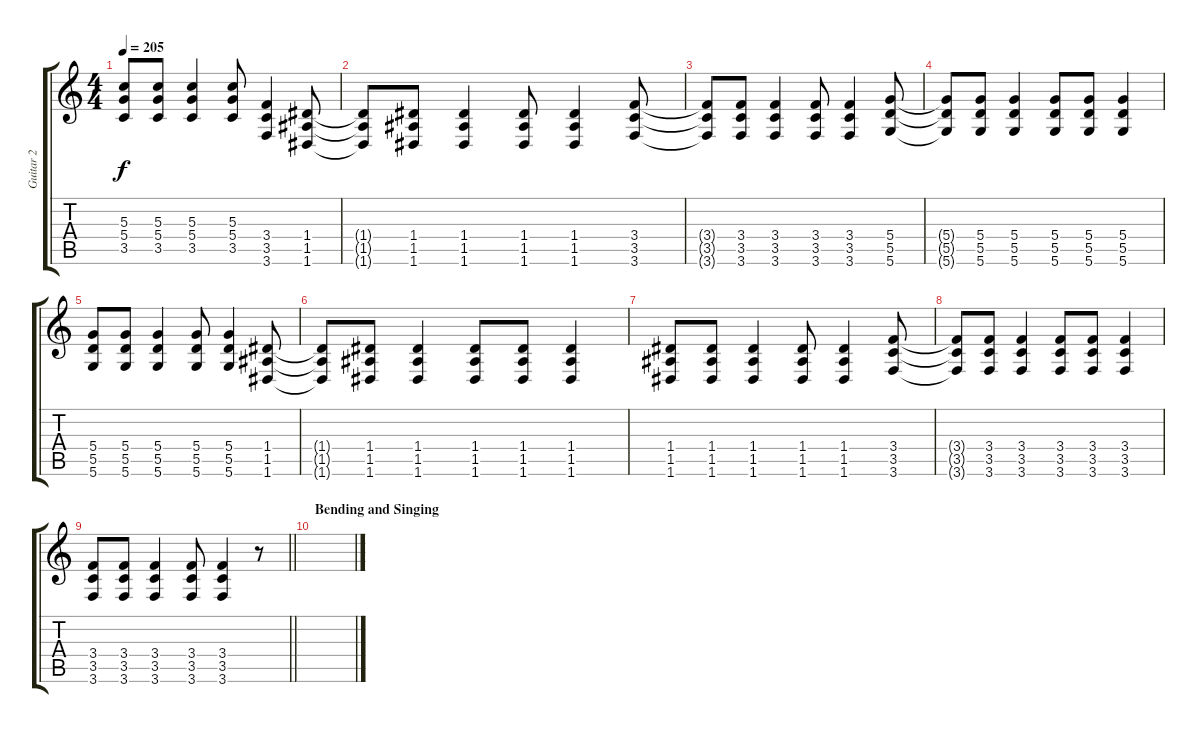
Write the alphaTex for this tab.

\track ("Guitar 2" "Guitar 2") {instrument distortionguitar}
\staff {score tabs}
\tuning (E4 B3 G3 D3 A2 D2) {hide}
\ts (4 4)
\tempo 205
\clef g2
\ks c
(5.3{t} 5.4{t} 3.5{t}).8{dy f} (5.3 5.4 3.5).8 (5.3 5.4 3.5).4 (5.3 5.4 3.5).8 (3.4 3.5 3.6).4 (1.4 1.5 1.6).8 |
(1.4{t} 1.5{t} 1.6{t}).8 (1.4 1.5 1.6).8 (1.4 1.5 1.6).4 (1.4 1.5 1.6).8 (1.4 1.5 1.6).4 (3.4 3.5 3.6).8 |
(3.4{t} 3.5{t} 3.6{t}).8 (3.4 3.5 3.6).8 (3.4 3.5 3.6).4 (3.4 3.5 3.6).8 (3.4 3.5 3.6).4 (5.4 5.5 5.6).8 |
(5.4{t} 5.5{t} 5.6{t}).8 (5.4 5.5 5.6).8 (5.4 5.5 5.6).4 (5.4 5.5 5.6).8 (5.4 5.5 5.6).8 (5.4 5.5 5.6).4 |
(5.4 5.5 5.6).8 (5.4 5.5 5.6).8 (5.4 5.5 5.6).4 (5.4 5.5 5.6).8 (5.4 5.5 5.6).4 (1.4 1.5 1.6).8 |
(1.4{t} 1.5{t} 1.6{t}).8 (1.4 1.5 1.6).8 (1.4 1.5 1.6).4 (1.4 1.5 1.6).8 (1.4 1.5 1.6).8 (1.4 1.5 1.6).4 |
(1.4 1.5 1.6).8 (1.4 1.5 1.6).8 (1.4 1.5 1.6).4 (1.4 1.5 1.6).8 (1.4 1.5 1.6).4 (3.4 3.5 3.6).8 |
(3.4{t} 3.5{t} 3.6{t}).8 (3.4 3.5 3.6).8 (3.4 3.5 3.6).4 (3.4 3.5 3.6).8 (3.4 3.5 3.6).8 (3.4 3.5 3.6).4 |
\barLineRight lightlight
(3.4 3.5 3.6).8 (3.4 3.5 3.6).8 (3.4 3.5 3.6).4 (3.4 3.5 3.6).8 (3.4 3.5 3.6).4 r.8 |
\section ("" "Bending and Singing")
